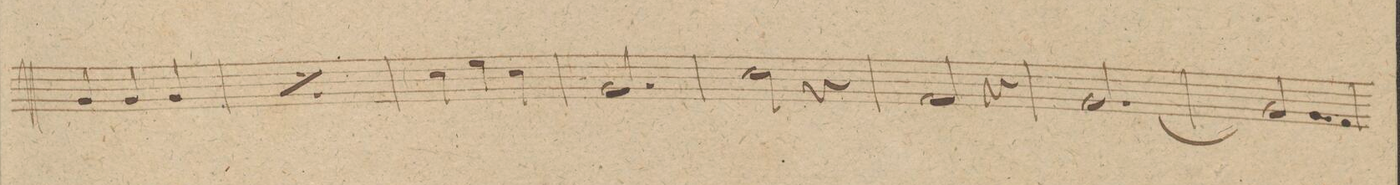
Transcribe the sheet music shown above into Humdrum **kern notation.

**kern	**dynam
*I"Alto Viola	*
*clefC3	*
*k[f#c#]	*
*M3/4	*
4A/	.
4A/	.
4A/	.
=65	=65
*rep	*
4A/	.
4A/	.
4A/	.
*Xrep	*
=66	=66
4d\	.
4f#\	.
4d\	.
=67	=67
2.A/	.
=68	=68
2d\	fp
4r	.
=69	=69
2G/	.
4r	.
=70	=70
[2.A/	.
=71	=71
2.A/]	.
=72	=72
*-	*-
